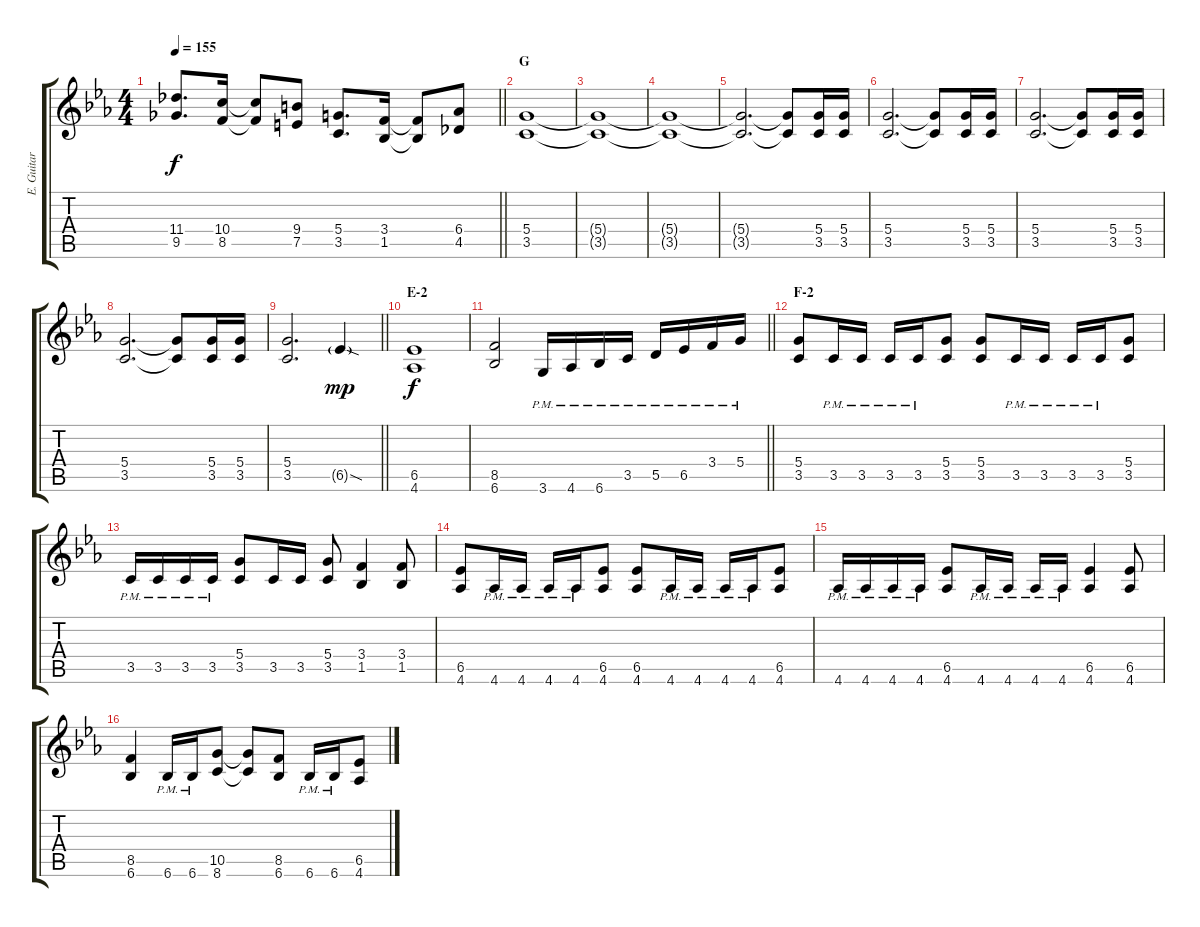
\track ("E. Guitar I" "E. Guitar ") {instrument overdrivenguitar}
\staff {score tabs}
\tuning (E4 B3 G3 D3 A2 E2) {hide}
\ts (4 4)
\tempo 155
\clef g2
\barLineRight lightlight
\ks eb
(11.4 9.5).8{d dy f} (10.4 8.5).16 (10.4{t} 8.5{t}).8 (9.4 7.5).8 (5.4 3.5).8{d} (3.4 1.5).16 (3.4{t} 1.5{t}).8 (6.4 4.5).8 |
\section ("" "G")
(5.4 3.5).1 |
(5.4{t} 3.5{t}).1 |
(5.4{t} 3.5{t}).1 |
(5.4{t} 3.5{t}).2{d} (5.4{t} 3.5{t}).8 (5.4 3.5).16 (5.4 3.5).16 |
(5.4 3.5).2{d} (5.4{t} 3.5{t}).8 (5.4 3.5).16 (5.4 3.5).16 |
(5.4 3.5).2{d} (5.4{t} 3.5{t}).8 (5.4 3.5).16 (5.4 3.5).16 |
(5.4 3.5).2{d} (5.4{t} 3.5{t}).8 (5.4 3.5).16 (5.4 3.5).16 |
\barLineRight lightlight
(5.4 3.5).2{d} 6.5{sod g}.4{dy mp} |
\section ("" "E-2")
(6.5 4.6).1{dy f} |
\barLineRight lightlight
(8.5 6.6).2 3.6{pm}.16 4.6{pm}.16 6.6{pm}.16 3.5{pm}.16 5.5{pm}.16 6.5{pm}.16 3.4{pm}.16 5.4{pm}.16 |
\section ("" "F-2")
(5.4 3.5).8 3.5{pm}.16 3.5{pm}.16 3.5{pm}.16 3.5{pm}.16 (5.4 3.5).8 (5.4 3.5).8 3.5{pm}.16 3.5{pm}.16 3.5{pm}.16 3.5{pm}.16 (5.4 3.5).8 |
3.5{pm}.16 3.5{pm}.16 3.5{pm}.16 3.5{pm}.16 (5.4 3.5).8 3.5.16 3.5.16 (5.4 3.5).8 (3.4 1.5).4 (3.4 1.5).8 |
(6.5 4.6).8 4.6{pm}.16 4.6{pm}.16 4.6{pm}.16 4.6{pm}.16 (6.5 4.6).8 (6.5 4.6).8 4.6{pm}.16 4.6{pm}.16 4.6{pm}.16 4.6{pm}.16 (6.5 4.6).8 |
4.6{pm}.16 4.6{pm}.16 4.6{pm}.16 4.6{pm}.16 (6.5 4.6).8 4.6{pm}.16 4.6{pm}.16 4.6{pm}.16 4.6{pm}.16 (6.5 4.6).4 (6.5 4.6).8 |
(8.5 6.6).4 6.6{pm}.16 6.6{pm}.16 (10.5 8.6).8 (10.5{t} 8.6{t}).8 (8.5 6.6).8 6.6{pm}.16 6.6{pm}.16 (6.5 4.6).8
